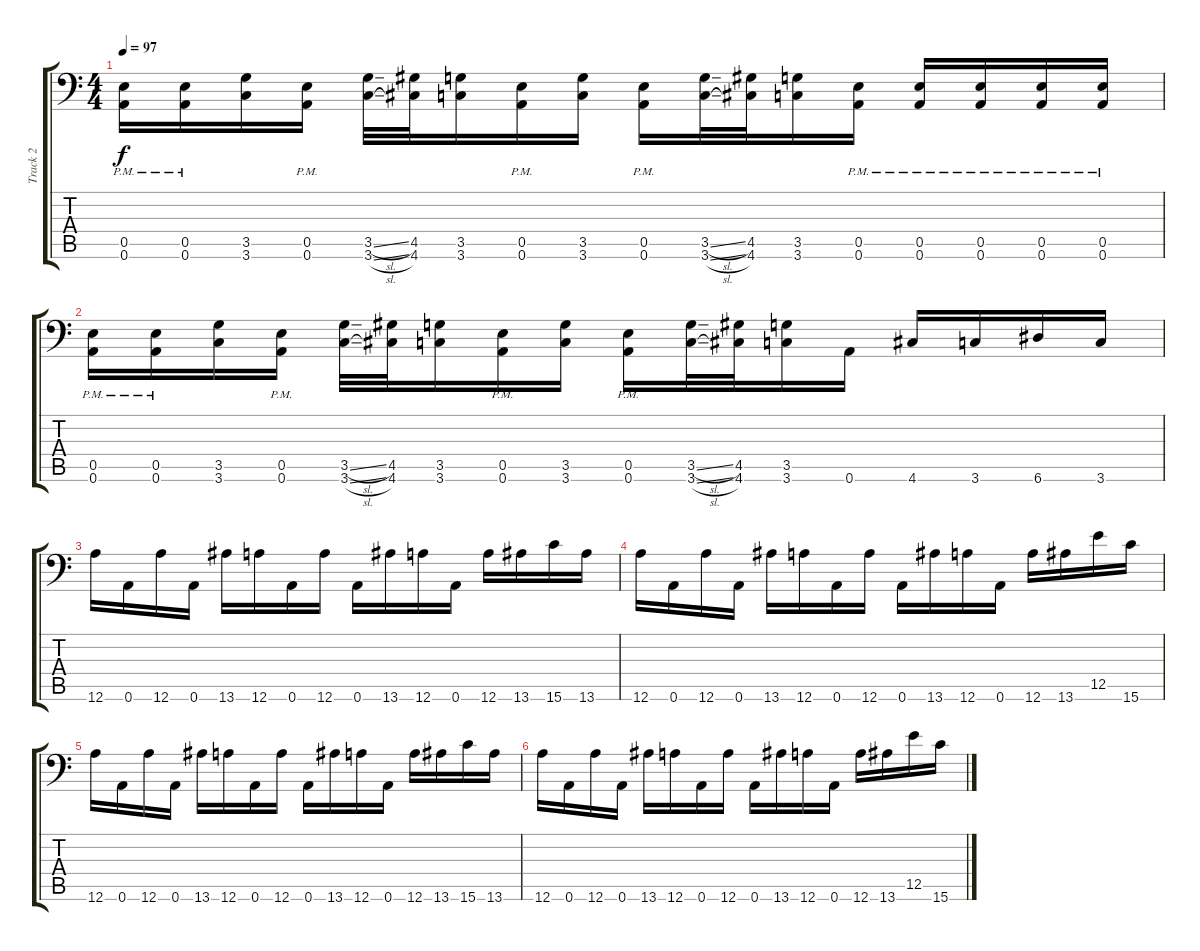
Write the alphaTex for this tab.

\track ("Track 2" "Track 2") {instrument overdrivenguitar}
\staff {score tabs}
\tuning (B3 Gb3 D3 A2 E2 A1) {hide}
\ts (4 4)
\tempo 97
\clef f4
\ks c
(0.5{pm} 0.6{pm}).16{dy f} (0.5{pm} 0.6{pm}).16 (3.5 3.6).16 (0.5{pm} 0.6{pm}).16 (3.5{sl} 3.6{sl}).32 (4.5 4.6).32 (3.5 3.6).16 (0.5{pm} 0.6{pm}).16 (3.5 3.6).16 (0.5{pm} 0.6{pm}).16 (3.5{sl} 3.6{sl}).32 (4.5 4.6).32 (3.5 3.6).16 (0.5{pm} 0.6{pm}).16 (0.5{pm} 0.6{pm}).16 (0.5{pm} 0.6{pm}).16 (0.5{pm} 0.6{pm}).16 (0.5{pm} 0.6{pm}).16 |
(0.5{pm} 0.6{pm}).16 (0.5{pm} 0.6{pm}).16 (3.5 3.6).16 (0.5{pm} 0.6{pm}).16 (3.5{sl} 3.6{sl}).32 (4.5 4.6).32 (3.5 3.6).16 (0.5{pm} 0.6{pm}).16 (3.5 3.6).16 (0.5{pm} 0.6{pm}).16 (3.5{sl} 3.6{sl}).32 (4.5 4.6).32 (3.5 3.6).16 0.6.16 4.6.16 3.6.16 6.6.16 3.6.16 |
12.6.16 0.6.16 12.6.16 0.6.16 13.6.16 12.6.16 0.6.16 12.6.16 0.6.16 13.6.16 12.6.16 0.6.16 12.6.16 13.6.16 15.6.16 13.6.16 |
12.6.16 0.6.16 12.6.16 0.6.16 13.6.16 12.6.16 0.6.16 12.6.16 0.6.16 13.6.16 12.6.16 0.6.16 12.6.16 13.6.16 12.5.16 15.6.16 |
12.6.16 0.6.16 12.6.16 0.6.16 13.6.16 12.6.16 0.6.16 12.6.16 0.6.16 13.6.16 12.6.16 0.6.16 12.6.16 13.6.16 15.6.16 13.6.16 |
12.6.16 0.6.16 12.6.16 0.6.16 13.6.16 12.6.16 0.6.16 12.6.16 0.6.16 13.6.16 12.6.16 0.6.16 12.6.16 13.6.16 12.5.16 15.6.16
